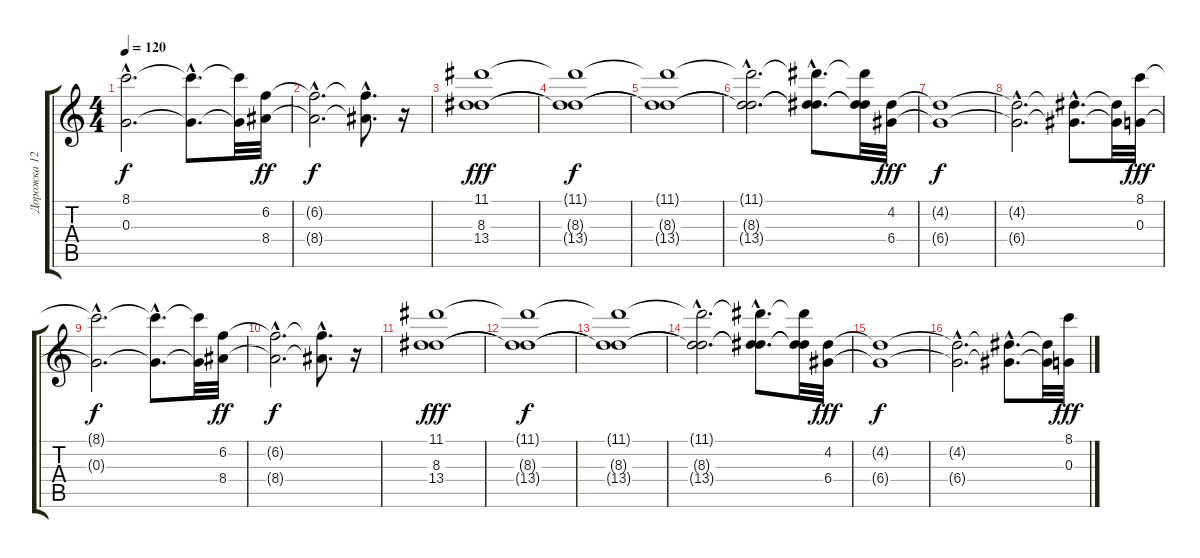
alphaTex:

\track ("Дорожка 12" "Дорожка 12") {instrument distortionguitar}
\staff {score tabs}
\tuning (E4 B3 G3 D3 A2 E2) {hide}
\ts (4 4)
\tempo 120
\clef g2
\ks c
(8.1{hac t} 0.3{hac t}).2{d dy f} (8.1{hac t} 0.3{hac t}).8{d} (8.1{t} 0.3{t}).32 (6.2 8.4).32{dy ff} |
(6.2{hac t} 8.4{hac t}).2{d dy f} (6.2{hac t} 8.4{hac t}).8{d} r.16 |
(11.1 8.3 13.4).1{dy fff} |
(11.1{t} 8.3{t} 13.4{t}).1{dy f} |
(11.1{t} 8.3{t} 13.4{t}).1 |
(11.1{hac t} 8.3{hac t} 13.4{hac t}).2{d} (11.1{hac t} 8.3{hac t} 13.4{hac t}).8{d} (11.1{t} 8.3{t} 13.4{t}).32 (4.2 6.4).32{dy fff} |
(4.2{t} 6.4{t}).1{dy f} |
(4.2{hac t} 6.4{hac t}).2{d} (4.2{hac t} 6.4{hac t}).8{d} (4.2{t} 6.4{t}).32 (8.1 0.3).32{dy fff} |
(8.1{hac t} 0.3{hac t}).2{d dy f} (8.1{hac t} 0.3{hac t}).8{d} (8.1{t} 0.3{t}).32 (6.2 8.4).32{dy ff} |
(6.2{hac t} 8.4{hac t}).2{d dy f} (6.2{hac t} 8.4{hac t}).8{d} r.16 |
(11.1 8.3 13.4).1{dy fff} |
(11.1{t} 8.3{t} 13.4{t}).1{dy f} |
(11.1{t} 8.3{t} 13.4{t}).1 |
(11.1{hac t} 8.3{hac t} 13.4{hac t}).2{d} (11.1{hac t} 8.3{hac t} 13.4{hac t}).8{d} (11.1{t} 8.3{t} 13.4{t}).32 (4.2 6.4).32{dy fff} |
(4.2{t} 6.4{t}).1{dy f} |
(4.2{hac t} 6.4{hac t}).2{d} (4.2{hac t} 6.4{hac t}).8{d} (4.2{t} 6.4{t}).32 (8.1 0.3).32{dy fff}
